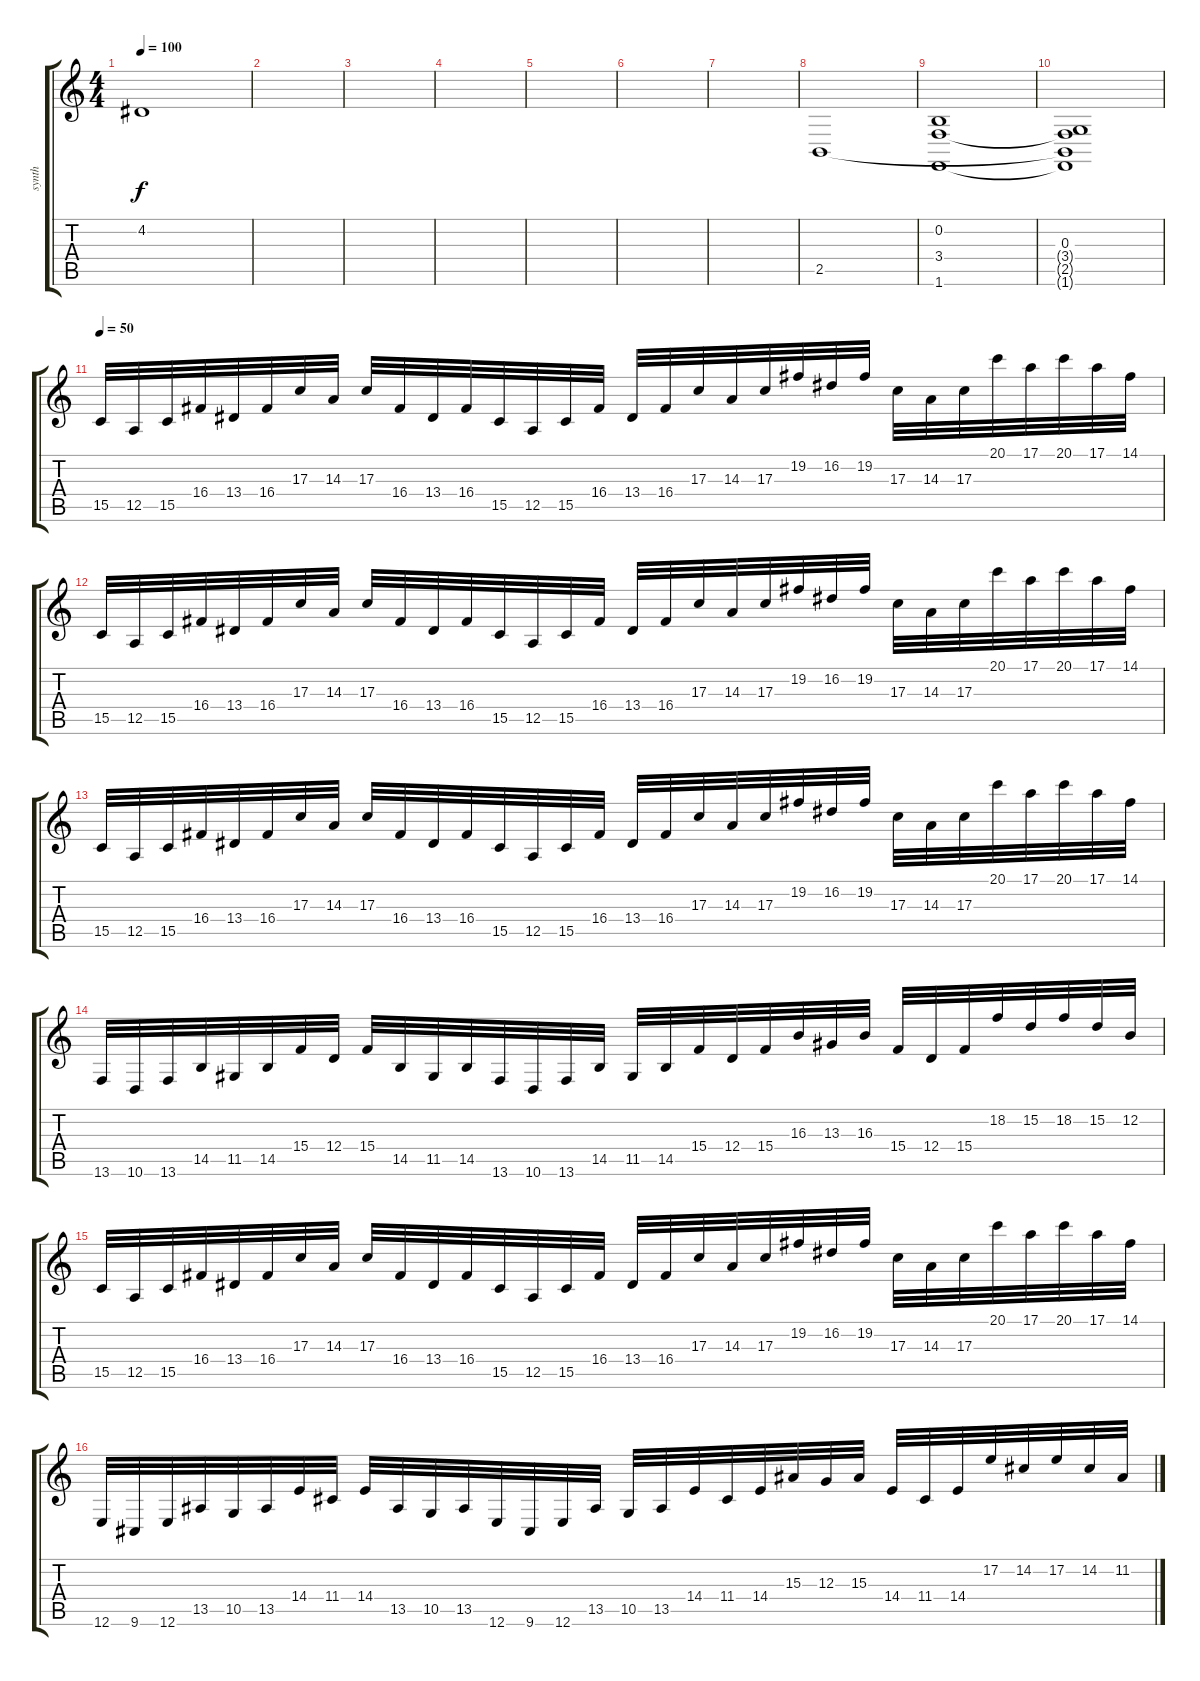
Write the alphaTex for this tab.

\track ("synth" "synth") {instrument stringensemble2}
\staff {score tabs}
\tuning (E4 B3 G3 D3 A2 E2) {hide}
\ts (4 4)
\tempo 100
\clef g2
\ks c
4.2.1{dy f} |
|
|
|
|
|
|
2.5.1{instrument lead1square} |
(0.2 3.4 1.6).1 |
(0.3 3.4{t} 2.5{t} 1.6{t}).1 |
\tempo 50
15.5.32{instrument lead1square} 12.5.32 15.5.32 16.4.32 13.4.32 16.4.32 17.3.32 14.3.32 17.3.32 16.4.32 13.4.32 16.4.32 15.5.32 12.5.32 15.5.32 16.4.32 13.4.32 16.4.32 17.3.32 14.3.32 17.3.32 19.2.32 16.2.32 19.2.32 17.3.32 14.3.32 17.3.32 20.1.32 17.1.32 20.1.32 17.1.32 14.1.32 |
15.5.32 12.5.32 15.5.32 16.4.32 13.4.32 16.4.32 17.3.32 14.3.32 17.3.32 16.4.32 13.4.32 16.4.32 15.5.32 12.5.32 15.5.32 16.4.32 13.4.32 16.4.32 17.3.32 14.3.32 17.3.32 19.2.32 16.2.32 19.2.32 17.3.32 14.3.32 17.3.32 20.1.32 17.1.32 20.1.32 17.1.32 14.1.32 |
15.5.32 12.5.32 15.5.32 16.4.32 13.4.32 16.4.32 17.3.32 14.3.32 17.3.32 16.4.32 13.4.32 16.4.32 15.5.32 12.5.32 15.5.32 16.4.32 13.4.32 16.4.32 17.3.32 14.3.32 17.3.32 19.2.32 16.2.32 19.2.32 17.3.32 14.3.32 17.3.32 20.1.32 17.1.32 20.1.32 17.1.32 14.1.32 |
13.6.32 10.6.32 13.6.32 14.5.32 11.5.32 14.5.32 15.4.32 12.4.32 15.4.32 14.5.32 11.5.32 14.5.32 13.6.32 10.6.32 13.6.32 14.5.32 11.5.32 14.5.32 15.4.32 12.4.32 15.4.32 16.3.32 13.3.32 16.3.32 15.4.32 12.4.32 15.4.32 18.2.32 15.2.32 18.2.32 15.2.32 12.2.32 |
15.5.32 12.5.32 15.5.32 16.4.32 13.4.32 16.4.32 17.3.32 14.3.32 17.3.32 16.4.32 13.4.32 16.4.32 15.5.32 12.5.32 15.5.32 16.4.32 13.4.32 16.4.32 17.3.32 14.3.32 17.3.32 19.2.32 16.2.32 19.2.32 17.3.32 14.3.32 17.3.32 20.1.32 17.1.32 20.1.32 17.1.32 14.1.32 |
12.6.32 9.6.32 12.6.32 13.5.32 10.5.32 13.5.32 14.4.32 11.4.32 14.4.32 13.5.32 10.5.32 13.5.32 12.6.32 9.6.32 12.6.32 13.5.32 10.5.32 13.5.32 14.4.32 11.4.32 14.4.32 15.3.32 12.3.32 15.3.32 14.4.32 11.4.32 14.4.32 17.2.32 14.2.32 17.2.32 14.2.32 11.2.32
